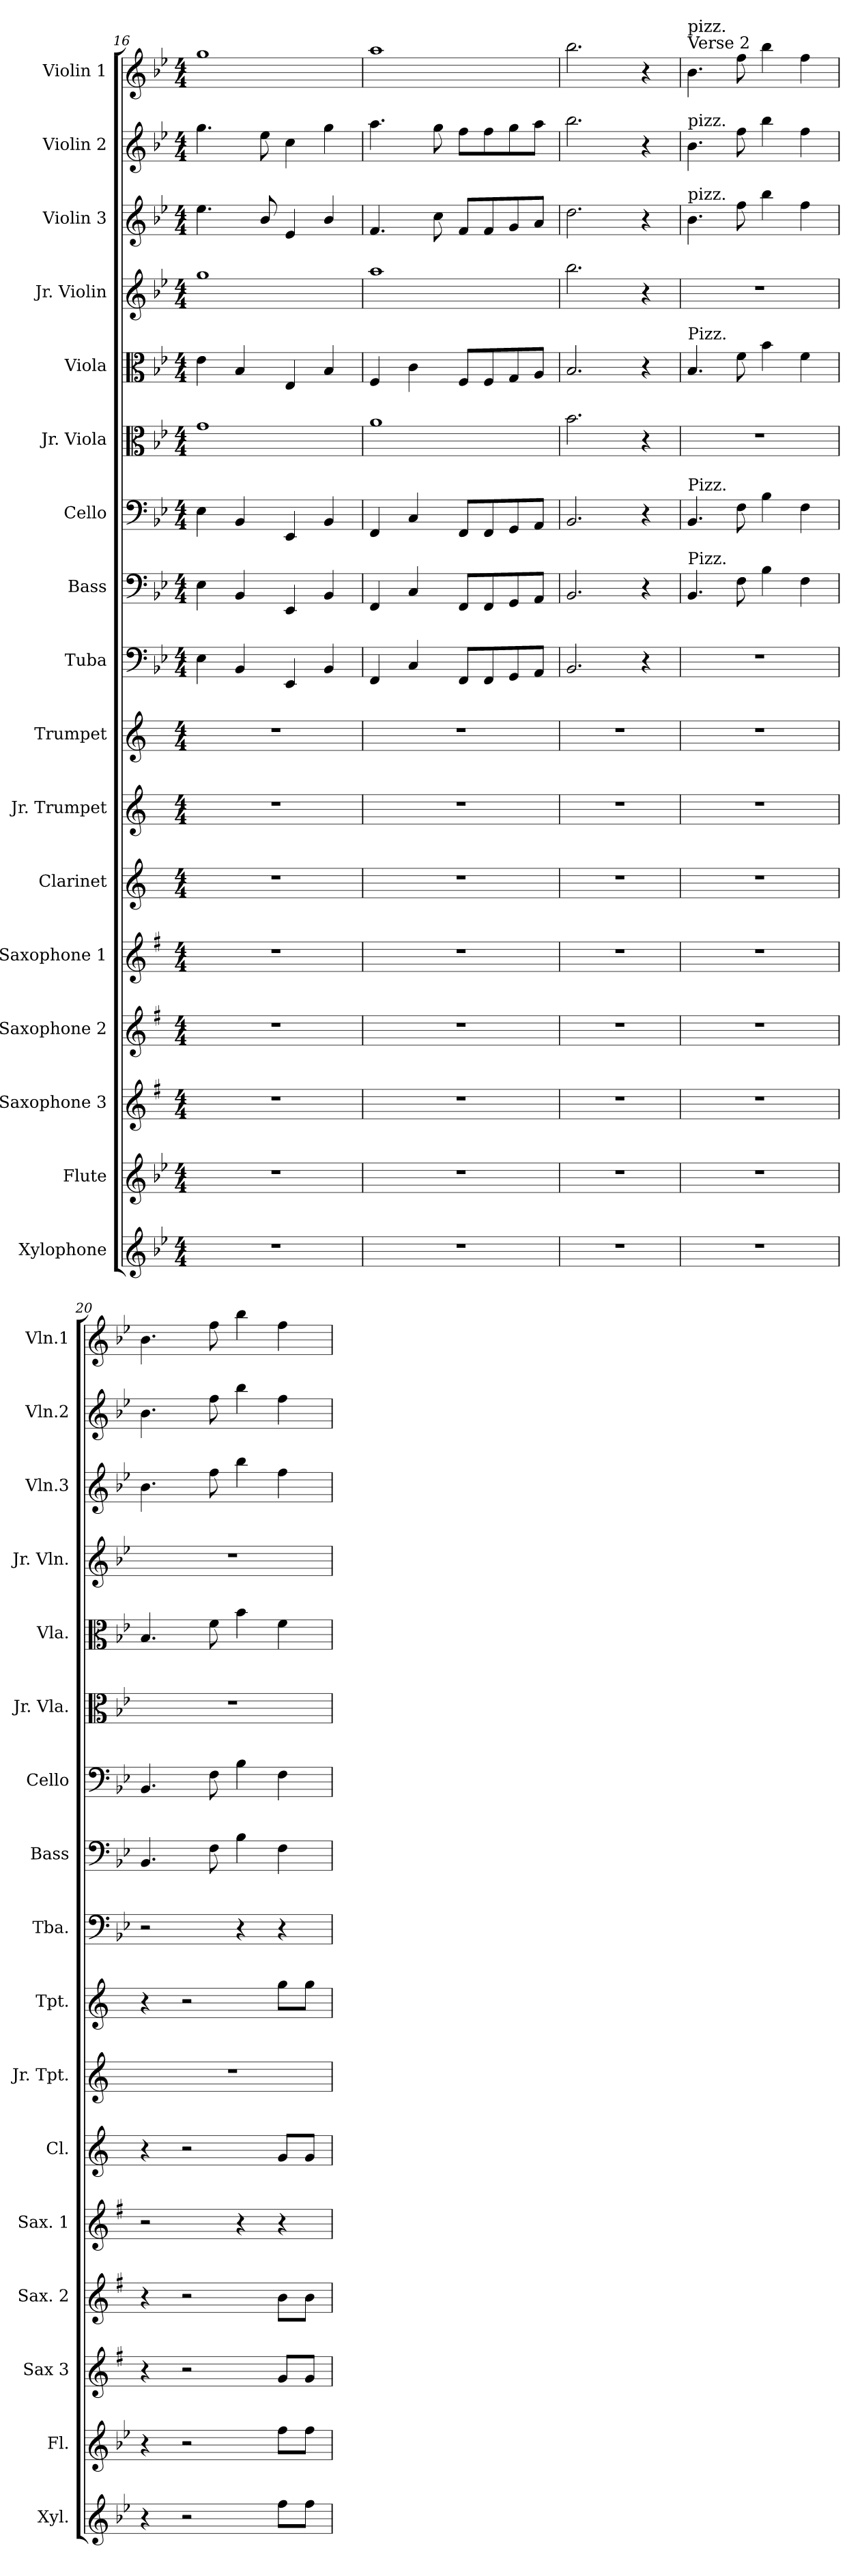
**kern	**kern	**kern	**kern	**kern	**kern	**kern	**kern	**kern	**kern	**kern	**kern	**kern	**kern	**kern	**kern	**kern
*part17	*part16	*part15	*part14	*part13	*part12	*part11	*part10	*part9	*part8	*part7	*part6	*part5	*part4	*part3	*part2	*part1
*staff17	*staff16	*staff15	*staff14	*staff13	*staff12	*staff11	*staff10	*staff9	*staff8	*staff7	*staff6	*staff5	*staff4	*staff3	*staff2	*staff1
*I"Xylophone	*I"Flute	*I"Saxophone 3	*I"Saxophone 2	*I"Saxophone 1	*I"Clarinet	*I"Jr.  Trumpet	*I"Trumpet	*I"Tuba	*I"Bass	*I"Cello	*I"Jr. Viola	*I"Viola	*I"Jr. Violin	*I"Violin 3	*I"Violin 2	*I"Violin 1
*I'Xyl.	*I'Fl.	*I'Sax 3	*I'Sax. 2	*I'Sax. 1	*I'Cl.	*I'Jr. Tpt.	*I'Tpt.	*I'Tba.	*I'Bass	*I'Cello	*I'Jr. Vla.	*I'Vla.	*I'Jr. Vln.	*I'Vln.3	*I'Vln.2	*I'Vln.1
*clefG2	*clefG2	*clefG2	*clefG2	*clefG2	*clefG2	*clefG2	*clefG2	*clefF4	*clefF4	*clefF4	*clefC3	*clefC3	*clefG2	*clefG2	*clefG2	*clefG2
*ITrd-7c-12	*	*ITrd5c9	*ITrd5c9	*ITrd5c9	*ITrd1c2	*ITrd1c2	*ITrd1c2	*	*ITrd7c12	*	*	*	*	*	*	*
*k[b-e-]	*k[b-e-]	*k[b-e-]	*k[b-e-]	*k[b-e-]	*k[b-e-]	*k[b-e-]	*k[b-e-]	*k[b-e-]	*k[b-e-]	*k[b-e-]	*k[b-e-]	*k[b-e-]	*k[b-e-]	*k[b-e-]	*k[b-e-]	*k[b-e-]
*M4/4	*M4/4	*M4/4	*M4/4	*M4/4	*M4/4	*M4/4	*M4/4	*M4/4	*M4/4	*M4/4	*M4/4	*M4/4	*M4/4	*M4/4	*M4/4	*M4/4
=16	=16	=16	=16	=16	=16	=16	=16	=16	=16	=16	=16	=16	=16	=16	=16	=16
1r	1r	1r	1r	1r	1r	1r	1r	4E-\	4EE-\	4E-\	1g	4e-\	1gg	4.ee-\	4.gg\	1gg
.	.	.	.	.	.	.	.	4BB-/	4BBB-/	4BB-/	.	4B-/	.	.	.	.
.	.	.	.	.	.	.	.	.	.	.	.	.	.	8b-/	8ee-\	.
.	.	.	.	.	.	.	.	4EE-/	4EEE-/	4EE-/	.	4E-/	.	4e-/	4cc\	.
.	.	.	.	.	.	.	.	4BB-/	4BBB-/	4BB-/	.	4B-/	.	4b-/	4gg\	.
!!LO:PB:g=z
=17	=17	=17	=17	=17	=17	=17	=17	=17	=17	=17	=17	=17	=17	=17	=17	=17
1r	1r	1r	1r	1r	1r	1r	1r	4FF/	4FFF/	4FF/	1a	4F/	1aa	4.f/	4.aa\	1aa
.	.	.	.	.	.	.	.	4C/	4CC/	4C/	.	4c\	.	.	.	.
.	.	.	.	.	.	.	.	.	.	.	.	.	.	8cc\	8gg\	.
.	.	.	.	.	.	.	.	8FF/L	8FFF/L	8FF/L	.	8F/L	.	8f/L	8ff\L	.
.	.	.	.	.	.	.	.	8FF/	8FFF/	8FF/	.	8F/	.	8f/	8ff\	.
.	.	.	.	.	.	.	.	8GG/	8GGG/	8GG/	.	8G/	.	8g/	8gg\	.
.	.	.	.	.	.	.	.	8AA/J	8AAA/J	8AA/J	.	8A/J	.	8a/J	8aa\J	.
=18	=18	=18	=18	=18	=18	=18	=18	=18	=18	=18	=18	=18	=18	=18	=18	=18
1r	1r	1r	1r	1r	1r	1r	1r	2.BB-/	2.BBB-/	2.BB-/	2.b-\	2.B-/	2.bb-\	2.dd\	2.bb-\	2.bb-\
.	.	.	.	.	.	.	.	4r	4r	4r	4r	4r	4r	4r	4r	4r
=19	=19	=19	=19	=19	=19	=19	=19	=19	=19	=19	=19	=19	=19	=19	=19	=19
!	!	!	!	!	!	!	!	!	!	!	!	!	!	!	!	!LO:TX:t=Verse 2
!	!	!	!	!	!	!	!	!	!	!	!	!	!	!	!	!LO:TX:a:t=pizz.
!	!	!	!	!	!	!	!	!	!	!	!	!	!	!	!LO:TX:a:t=pizz.	!
!	!	!	!	!	!	!	!	!	!	!	!	!	!	!LO:TX:a:t=pizz.	!	!
!	!	!	!	!	!	!	!	!	!	!	!	!LO:TX:a:t=Pizz.	!	!	!	!
!	!	!	!	!	!	!	!	!	!	!LO:TX:a:t=Pizz.	!	!	!	!	!	!
!	!	!	!	!	!	!	!	!	!LO:TX:a:t=Pizz.	!	!	!	!	!	!	!
1r	1r	1r	1r	1r	1r	1r	1r	1r	4.BBB-/	4.BB-/	1r	4.B-/	1r	4.b-\	4.b-\	4.b-\
.	.	.	.	.	.	.	.	.	8FF\	8F\	.	8f\	.	8ff\	8ff\	8ff\
.	.	.	.	.	.	.	.	.	4BB-\	4B-\	.	4b-\	.	4bb-\	4bb-\	4bb-\
.	.	.	.	.	.	.	.	.	4FF\	4F\	.	4f\	.	4ff\	4ff\	4ff\
=20	=20	=20	=20	=20	=20	=20	=20	=20	=20	=20	=20	=20	=20	=20	=20	=20
4r	4r	4r	4r	2r	4r	1r	4r	2r	4.BBB-/	4.BB-/	1r	4.B-/	1r	4.b-\	4.b-\	4.b-\
2r	2r	2r	2r	.	2r	.	2r	.	.	.	.	.	.	.	.	.
.	.	.	.	.	.	.	.	.	8FF\	8F\	.	8f\	.	8ff\	8ff\	8ff\
.	.	.	.	4r	.	.	.	4r	4BB-\	4B-\	.	4b-\	.	4bb-\	4bb-\	4bb-\
8fff\L	8ff\L	8B-/L	8d\L	4r	8f/L	.	8ff\L	4r	4FF\	4F\	.	4f\	.	4ff\	4ff\	4ff\
8fff\J	8ff\J	8B-/J	8d\J	.	8f/J	.	8ff\J	.	.	.	.	.	.	.	.	.
=	=	=	=	=	=	=	=	=	=	=	=	=	=	=	=	=
*-	*-	*-	*-	*-	*-	*-	*-	*-	*-	*-	*-	*-	*-	*-	*-	*-
